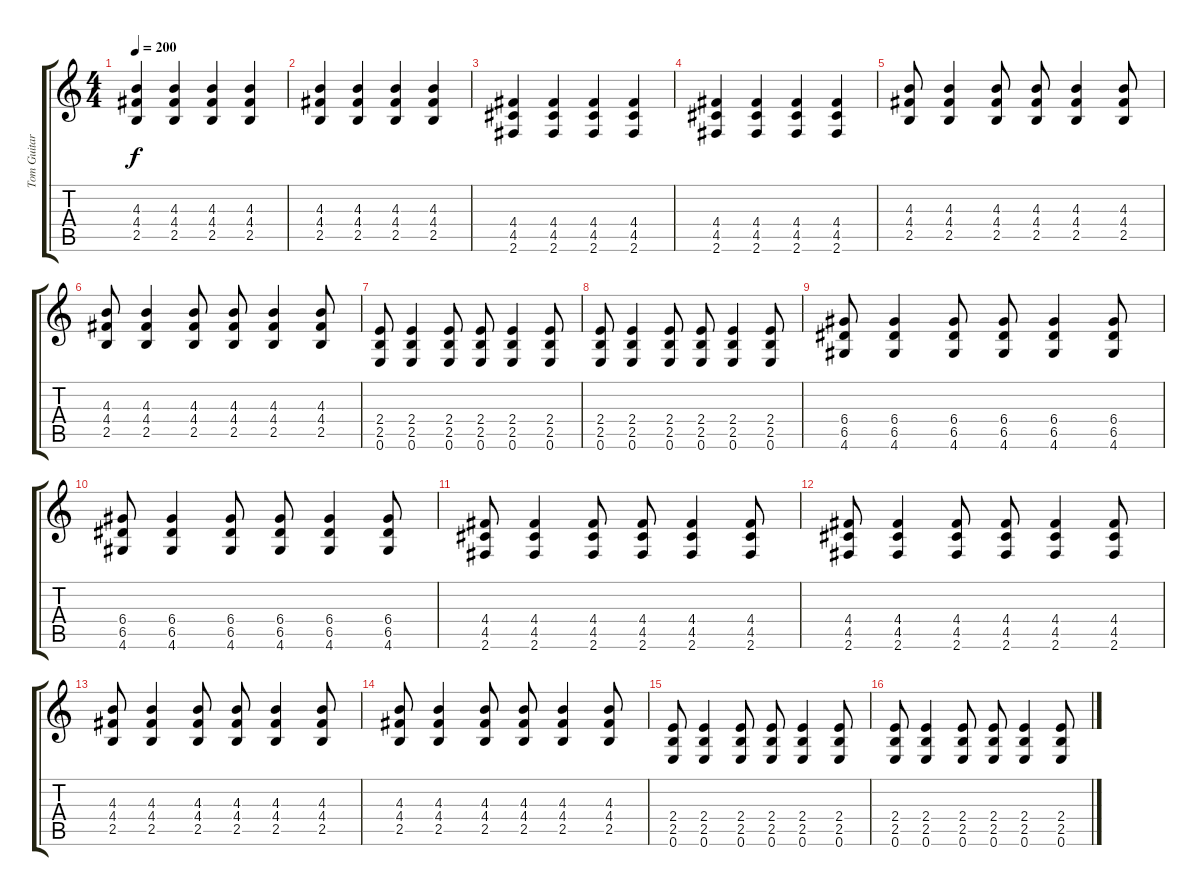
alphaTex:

\track ("Tom Guitar 2" "Tom Guitar") {instrument distortionguitar}
\staff {score tabs}
\tuning (E4 B3 G3 D3 A2 E2) {hide}
\ts (4 4)
\tempo 200
\clef g2
\ks c
(4.3 4.4 2.5).4{dy f} (4.3 4.4 2.5).4 (4.3 4.4 2.5).4 (4.3 4.4 2.5).4 |
(4.3 4.4 2.5).4 (4.3 4.4 2.5).4 (4.3 4.4 2.5).4 (4.3 4.4 2.5).4 |
(4.4 4.5 2.6).4 (4.4 4.5 2.6).4 (4.4 4.5 2.6).4 (4.4 4.5 2.6).4 |
(4.4 4.5 2.6).4 (4.4 4.5 2.6).4 (4.4 4.5 2.6).4 (4.4 4.5 2.6).4 |
(4.3 4.4 2.5).8 (4.3 4.4 2.5).4 (4.3 4.4 2.5).8 (4.3 4.4 2.5).8 (4.3 4.4 2.5).4 (4.3 4.4 2.5).8 |
(4.3 4.4 2.5).8 (4.3 4.4 2.5).4 (4.3 4.4 2.5).8 (4.3 4.4 2.5).8 (4.3 4.4 2.5).4 (4.3 4.4 2.5).8 |
(2.4 2.5 0.6).8 (2.4 2.5 0.6).4 (2.4 2.5 0.6).8 (2.4 2.5 0.6).8 (2.4 2.5 0.6).4 (2.4 2.5 0.6).8 |
(2.4 2.5 0.6).8 (2.4 2.5 0.6).4 (2.4 2.5 0.6).8 (2.4 2.5 0.6).8 (2.4 2.5 0.6).4 (2.4 2.5 0.6).8 |
(6.4 6.5 4.6).8 (6.4 6.5 4.6).4 (6.4 6.5 4.6).8 (6.4 6.5 4.6).8 (6.4 6.5 4.6).4 (6.4 6.5 4.6).8 |
(6.4 6.5 4.6).8 (6.4 6.5 4.6).4 (6.4 6.5 4.6).8 (6.4 6.5 4.6).8 (6.4 6.5 4.6).4 (6.4 6.5 4.6).8 |
(4.4 4.5 2.6).8 (4.4 4.5 2.6).4 (4.4 4.5 2.6).8 (4.4 4.5 2.6).8 (4.4 4.5 2.6).4 (4.4 4.5 2.6).8 |
(4.4 4.5 2.6).8 (4.4 4.5 2.6).4 (4.4 4.5 2.6).8 (4.4 4.5 2.6).8 (4.4 4.5 2.6).4 (4.4 4.5 2.6).8 |
(4.3 4.4 2.5).8{volume 16 instrument distortionguitar} (4.3 4.4 2.5).4 (4.3 4.4 2.5).8 (4.3 4.4 2.5).8 (4.3 4.4 2.5).4 (4.3 4.4 2.5).8 |
(4.3 4.4 2.5).8 (4.3 4.4 2.5).4 (4.3 4.4 2.5).8 (4.3 4.4 2.5).8 (4.3 4.4 2.5).4 (4.3 4.4 2.5).8 |
(2.4 2.5 0.6).8 (2.4 2.5 0.6).4 (2.4 2.5 0.6).8 (2.4 2.5 0.6).8 (2.4 2.5 0.6).4 (2.4 2.5 0.6).8 |
(2.4 2.5 0.6).8 (2.4 2.5 0.6).4 (2.4 2.5 0.6).8 (2.4 2.5 0.6).8 (2.4 2.5 0.6).4 (2.4 2.5 0.6).8
